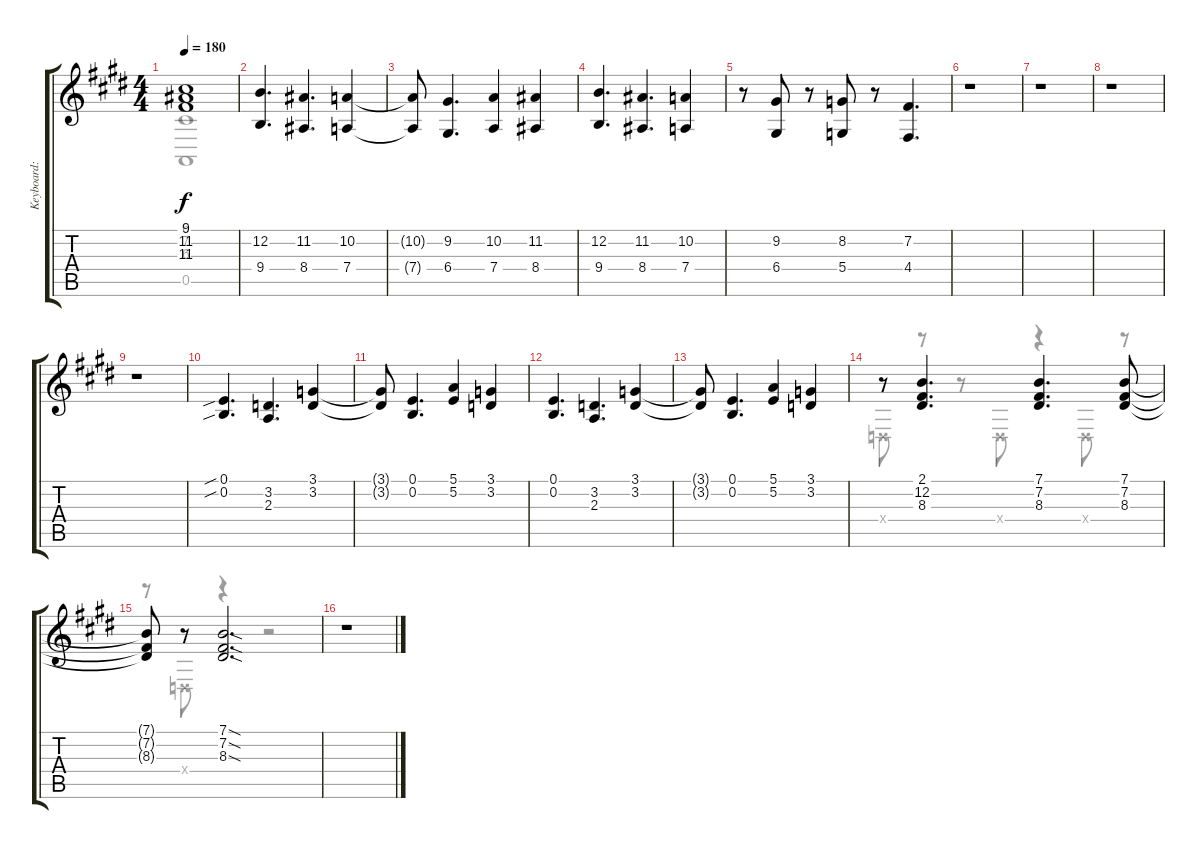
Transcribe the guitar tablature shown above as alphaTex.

\track ("Keyboard: Tsugumi Kotobuki" "Keyboard: ") {instrument lead1square}
\staff {score tabs}
\tuning (E4 B3 G3 D3 A2 E2) {hide}
\voice
\ts (4 4)
\tempo 180
\clef g2
\ks e
(9.1 11.2 11.3).1{dy f} |
(12.2 9.4).4{d} (11.2 8.4).4{d} (10.2 7.4).4 |
(10.2{t} 7.4{t}).8 (9.2 6.4).4{d} (10.2 7.4).4 (11.2 8.4).4 |
(12.2 9.4).4{d} (11.2 8.4).4{d} (10.2 7.4).4 |
r.8 (9.2 6.4).8 r.8 (8.2 5.4).8 r.8 (7.2 4.4).4{d} |
r.1 |
r.1 |
r.1 |
r.1 |
(0.1{sib} 0.2{sib}).4{d} (3.2 2.3).4{d} (3.1 3.2).4 |
(3.1{t} 3.2{t}).8 (0.1 0.2).4{d} (5.1 5.2).4 (3.1 3.2).4 |
(0.1 0.2).4{d} (3.2 2.3).4{d} (3.1 3.2).4 |
(3.1{t} 3.2{t}).8 (0.1 0.2).4{d} (5.1 5.2).4 (3.1 3.2).4 |
r.8 (2.1 12.2 8.3).4{d} (7.1 7.2 8.3).4{d} (7.1 7.2 8.3).8 |
(7.1{t} 7.2{t} 8.3{t}).8 r.8 (7.1{sod} 7.2{sod} 8.3{sod}).2{d} |
r.1
\voice
\clef g2
\ottava regular
\simile none
\ks e
(6.1 7.2 6.3 0.5).1{dy f} |
|
|
|
|
|
|
|
|
|
|
|
|
0.4{x}.8 r.8 r.8 0.4{x}.8 r.4 0.4{x}.8 r.8 |
r.8 0.4{x}.8 r.4 r.2 |
